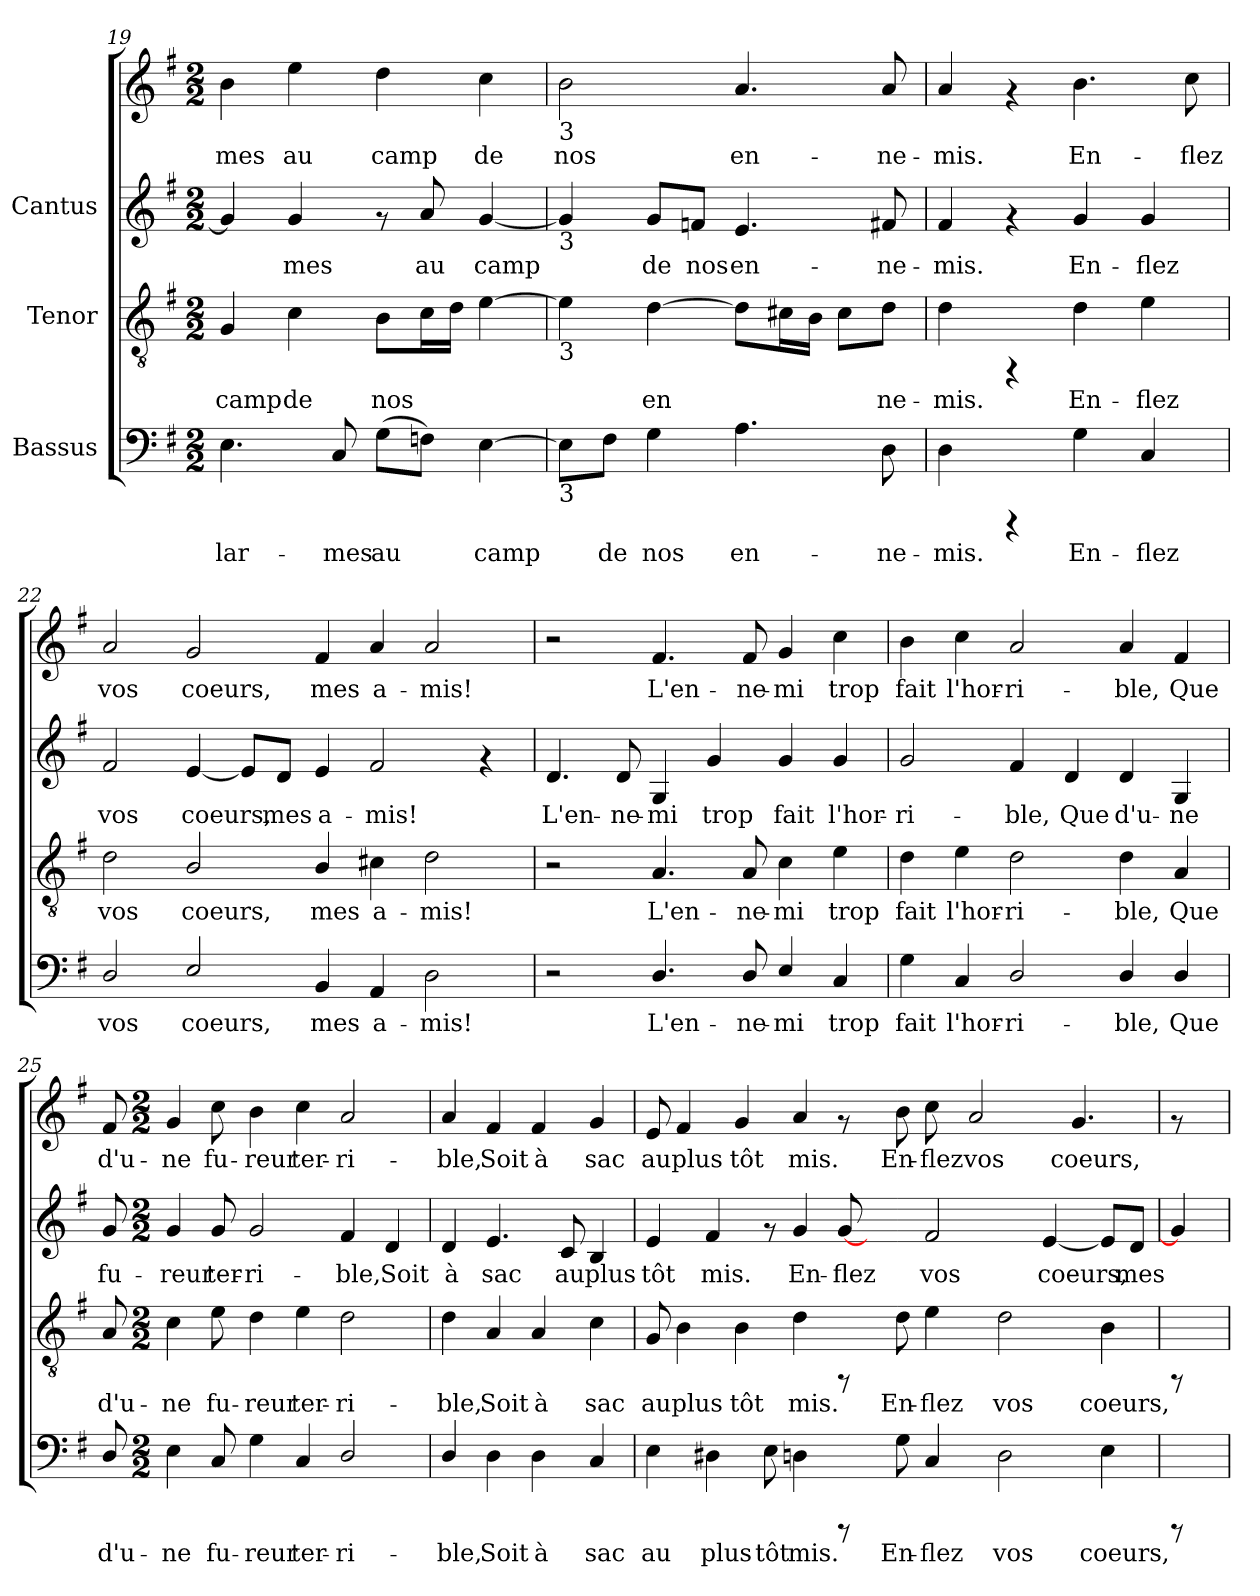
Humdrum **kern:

**kern	**text	**kern	**text	**kern	**text	**kern	**text
*part3	*part3	*part2	*part2	*part1	*part1	*part1	*part1
*staff4	*staff4	*staff3	*staff3	*staff2	*staff2	*staff1	*staff1
*I"Bassus	*	*I"Tenor	*	*I"Cantus	*	*	*
*clefF4	*	*clefGv2	*	*clefG2	*	*clefG2	*
*k[f#]	*	*k[f#]	*	*k[f#]	*	*k[f#]	*
*G:	*	*G:	*	*G:	*	*G:	*
*M2/2	*	*M2/2	*	*M2/2	*	*M2/2	*
=19	=19	=19	=19	=19	=19	=19	=19
!	!LO:LY:b:cj	!	!LO:LY:b:cj	!	!LO:LY:b:cj	!	!LO:LY:b
4.E\	-lar-	4G/	camp	4g/]	.	4b\	-mes
!	!	!	!LO:LY:b:cj	!	!LO:LY:b:cj	!	!LO:LY:b
.	.	4c\	de	4g/	mes	4ee\	au
!	!LO:LY:b:cj	!	!	!	!	!	!
8C/	-mes	.	.	.	.	.	.
!	!LO:LY:b:cj	!	!LO:LY:b:cj	!	!	!	!LO:LY:b
(>8G\L	au	8B\L	nos	8rf	.	4dd\	camp
!	!LO:LY:b:cj	!	!LO:LY:b:cj	!	!LO:LY:b:cj	!	!
8Fn\J)	.	16c\	.	8a/	au	.	.
!	!	!	!LO:LY:b:cj	!	!	!	!
.	.	16d\J	.	.	.	.	.
!	!LO:LY:b:cj	!	!LO:LY:b:cj	!	!LO:LY:b:cj	!	!LO:LY:b
[>4E\	camp	[>4e\	.	[<4g/	camp	4cc\	de
=20	=20	=20	=20	=20	=20	=20	=20
!	!	!	!	!	!	!LO:TX:b:t=3	!
!	!	!	!	!LO:TX:b:t=3	!	!	!
!	!	!LO:TX:b:t=3	!	!	!	!	!
!LO:TX:b:t=3	!	!	!	!	!	!	!
!	!LO:LY:b:cj	!	!LO:LY:b:cj	!	!LO:LY:b:cj	!	!LO:LY:b
8E\L]	.	4e\]	.	4g/]	-	2b\	nos
!	!LO:LY:b:cj	!	!	!	!	!	!
8F#\J	de	.	.	.	.	.	.
!	!LO:LY:b:cj	!	!LO:LY:b:cj	!	!LO:LY:b:cj	!	!
4G\	nos	[>4d\	en-	8g/L	de	.	.
!	!	!	!	!	!LO:LY:b:cj	!	!
.	.	.	.	8fn/J	nos	.	.
!	!LO:LY:b:cj	!	!LO:LY:b:cj	!	!LO:LY:b:cj	!	!LO:LY:b
4.A\	en-	8d\L]	-	4.e/	en-	4.a/	en-
!	!	!	!LO:LY:b:cj	!	!	!	!
.	.	16c#X\	.	.	.	.	.
!	!	!	!LO:LY:b:cj	!	!	!	!
.	.	16B\J	.	.	.	.	.
!	!	!	!LO:LY:b:cj	!	!	!	!
.	.	8c#\L	.	.	.	.	.
!	!LO:LY:b:cj	!	!LO:LY:b:cj	!	!LO:LY:b:cj	!	!LO:LY:b
8D\	-ne-	8d\J	ne-	8f#X/	-ne-	8a/	-ne-
!!LO:PB:g=z
=21	=21	=21	=21	=21	=21	=21	=21
!	!LO:LY:b:cj	!	!LO:LY:b:cj	!	!LO:LY:b:cj	!	!LO:LY:b
4D\	-mis.	4d\	-mis.	4f#/	mis.	4a/	-mis.
4rCCC	.	4rFF	.	4rf	.	4rf	.
!	!LO:LY:b:cj	!	!LO:LY:b:cj	!	!LO:LY:b:cj	!	!LO:LY:b
4G\	En-	4d\	En-	4g/	En-	4.b\	En-
!	!LO:LY:b:cj	!	!LO:LY:b:cj	!	!LO:LY:b:cj	!	!
4C/	-flez	4e\	-flez	4g/	-flez	.	.
!	!	!	!	!	!	!	!LO:LY:b
.	.	.	.	.	.	8cc\	-flez
!!LO:LB:g=z
=22	=22	=22	=22	=22	=22	=22	=22
!	!LO:LY:b:cj	!	!LO:LY:b:cj	!	!LO:LY:b:cj	!	!LO:LY:b
2D/	vos	2d\	vos	2f#/	vos	2a/	vos
!	!LO:LY:b:cj	!	!LO:LY:b:cj	!	!LO:LY:b:cj	!	!LO:LY:b
2E/	coeurs,	2B/	coeurs,	[<4e/	coeurs,	2g/	coeurs,
!	!	!	!	!	!LO:LY:b:cj	!	!
.	.	.	.	8e/L]	.	.	.
!	!	!	!	!	!LO:LY:b:cj	!	!
.	.	.	.	8d/J	mes	.	.
!	!LO:LY:a:cj	!	!LO:LY:a:cj	!	!LO:LY:a:cj	!	!LO:LY:a
4BB/	mes	4B/	mes	4e/	a-	4f#/	mes
!	!LO:LY:a:cj	!	!LO:LY:a:cj	!	!LO:LY:a:cj	!	!LO:LY:a
4AA/	a-	4c#X\	a-	2f#/	-mis!	4a/	a-
!	!LO:LY:a:cj	!	!LO:LY:a:cj	!	!	!	!LO:LY:a
2D\	-mis!	2d\	-mis!	.	.	2a/	-mis!
.	.	.	.	4rf	.	.	.
!!LO:LB:g=z
=23	=23	=23	=23	=23	=23	=23	=23
!	!	!	!	!	!LO:LY:b:cj	!	!
2r	.	2r	.	4.d/	L'en-	2r	.
!	!	!	!	!	!LO:LY:b:cj	!	!
.	.	.	.	8d/	-ne-	.	.
!	!LO:LY:b:cj	!	!LO:LY:b:cj	!	!LO:LY:b:cj	!	!LO:LY:b
4.D/	L'en-	4.A/	L'en-	4G/	-mi	4.f#/	L'en-
!	!	!	!	!	!LO:LY:b:cj	!	!
.	.	.	.	4g/	trop	.	.
!	!LO:LY:b:cj	!	!LO:LY:b:cj	!	!	!	!LO:LY:b
8D/	-ne-	8A/	-ne-	.	.	8f#/	-ne-
!	!LO:LY:b:cj	!	!LO:LY:b:cj	!	!LO:LY:b:cj	!	!LO:LY:b
4E/	-mi	4c\	-mi	4g/	fait	4g/	-mi
!	!LO:LY:b:cj	!	!LO:LY:b:cj	!	!LO:LY:b:cj	!	!LO:LY:b
4C/	trop	4e\	trop	4g/	l'hor-	4cc\	trop
=24	=24	=24	=24	=24	=24	=24	=24
!	!LO:LY:b:cj	!	!LO:LY:b:cj	!	!LO:LY:b:cj	!	!LO:LY:b
4G\	fait	4d\	fait	2g/	ri-	4b\	-fait
!	!LO:LY:b:cj	!	!LO:LY:b:cj	!	!	!	!LO:LY:b
4C/	l'hor-	4e\	l'hor-	.	.	4cc\	l'hor-
!	!LO:LY:b:cj	!	!LO:LY:b:cj	!	!LO:LY:b:cj	!	!LO:LY:b
2D/	-ri-	2d\	-ri-	4f#/	-ble,	2a/	-ri-
!	!	!	!	!	!LO:LY:b:cj	!	!
.	.	.	.	4d/	Que	.	.
!	!LO:LY:b:cj	!	!LO:LY:b:cj	!	!LO:LY:b:cj	!	!LO:LY:b
4D/	-ble,	4d\	-ble,	4d/	d'u-	4a/	-ble,
!	!LO:LY:b:cj	!	!LO:LY:b:cj	!	!LO:LY:b:cj	!	!LO:LY:b
4D/	Que	4A/	Que	4G/	-ne	4f#/	Que
=25	=25	=25	=25	=25	=25	=25	=25
!	!LO:LY:b:cj	!	!LO:LY:b:cj	!	!LO:LY:b:cj	!	!LO:LY:b
8D/	d'u-	8A/	d'u-	8g/	-fu-	8f#/	d'u-
*M2/2	*	*M2/2	*	*M2/2	*	*M2/2	*
!	!LO:LY:b:cj	!	!LO:LY:b:cj	!	!LO:LY:b:cj	!	!LO:LY:b
4E\	-ne	4c\	-ne	4g/	-reur	4g/	-ne
!	!LO:LY:b:cj	!	!LO:LY:b:cj	!	!LO:LY:b:cj	!	!LO:LY:b
8C/	fu-	8e\	fu-	8g/	ter-	8cc\	fu-
!	!LO:LY:b:cj	!	!LO:LY:b:cj	!	!LO:LY:b:cj	!	!LO:LY:b
4G\	-reur	4d\	-reur	2g/	-ri-	4b\	-reur
!	!LO:LY:b:cj	!	!LO:LY:b:cj	!	!	!	!LO:LY:b
4C/	ter-	4e\	ter-	.	.	4cc\	ter-
!	!LO:LY:b:cj	!	!LO:LY:b:cj	!	!LO:LY:b:cj	!	!LO:LY:b
2D/	-ri-	2d\	-ri-	4f#/	-ble,	2a/	-ri-
!	!	!	!	!	!LO:LY:b:cj	!	!
.	.	.	.	4d/	Soit	.	.
!!LO:LB:g=z
=26	=26	=26	=26	=26	=26	=26	=26
!	!LO:LY:b:cj	!	!LO:LY:b:cj	!	!LO:LY:b:cj	!	!LO:LY:b
4D/	-ble,	4d\	-ble,	4d/	à	4a/	ble,
!	!LO:LY:b:cj	!	!LO:LY:b:cj	!	!LO:LY:b:cj	!	!LO:LY:b
4D\	Soit	4A/	Soit	4.e/	sac	4f#/	Soit
!	!LO:LY:b:cj	!	!LO:LY:b:cj	!	!	!	!LO:LY:b
4D\	à	4A/	à	.	.	4f#/	à
!	!	!	!	!	!LO:LY:b:cj	!	!
.	.	.	.	8c/	au	.	.
!	!LO:LY:b:cj	!	!LO:LY:b:cj	!	!LO:LY:b:cj	!	!LO:LY:b
4C/	sac	4c\	sac	4B/	plus	4g/	sac
=27	=27	=27	=27	=27	=27	=27	=27
!	!LO:LY:b:cj	!	!LO:LY:b:cj	!	!LO:LY:b:cj	!	!LO:LY:b
4E\	au	8G/	au	4e/	tôt	8e/	au
!	!	!	!LO:LY:b:cj	!	!	!	!LO:LY:b
.	.	4B\	plus	.	.	4f#/	plus
!	!LO:LY:b:cj	!	!	!	!LO:LY:b:cj	!	!
4D#X\	plus	.	.	4f#/	mis.	.	.
!	!	!	!LO:LY:b:cj	!	!	!	!LO:LY:b
.	.	4B\	tôt	.	.	4g/	tôt
!	!LO:LY:b:cj	!	!	!	!	!	!
8E\	tôt	.	.	8rf	.	.	.
!	!LO:LY:b:cj	!	!LO:LY:b:cj	!	!LO:LY:b:cj	!	!LO:LY:b
4Dn\	mis.	4d\	mis.	4g/	En-	4a/	mis.
!	!	!	!	!	!LO:LY:b:cj	!	!
8rCCC	.	8rFF	.	[8g/	-flez	8rf	.
8ryy	.	8ryy	.	4ryy	.	8ryy	.
!	!LO:LY:b:cj	!	!LO:LY:b:cj	!	!	!	!LO:LY:b
8G\	En-	8d\	En-	.	.	8b\	En-
!	!LO:LY:b:cj	!	!LO:LY:b:cj	!	!LO:LY:b:cj	!	!LO:LY:b
4C/	-flez	4e\	-flez	2f#/	vos	8cc\	-flez
!	!	!	!	!	!	!	!LO:LY:b
.	.	.	.	.	.	2a/	vos
!	!LO:LY:b:cj	!	!LO:LY:b:cj	!	!	!	!
2D\	vos	2d\	vos	.	.	.	.
!	!	!	!	!	!LO:LY:b:cj	!	!
.	.	.	.	[<4e/	coeurs,	.	.
!	!	!	!	!	!	!	!LO:LY:b
.	.	.	.	.	.	4.g/	coeurs,
!	!LO:LY:b:cj	!	!LO:LY:b:cj	!	!LO:LY:b:cj	!	!
4E\	coeurs,	4B\	coeurs,	8e/L]	.	.	.
!	!	!	!	!	!LO:LY:b:cj	!	!
.	.	.	.	8d/J	mes	.	.
=28	=28	=28	=28	=28	=28	=28	=28
8rCCC	.	8rFF	.	4g/]	.	8rf	.
8ryy	.	8ryy	.	.	.	8ryy	.
=	=	=	=	=	=	=	=
*-	*-	*-	*-	*-	*-	*-	*-
